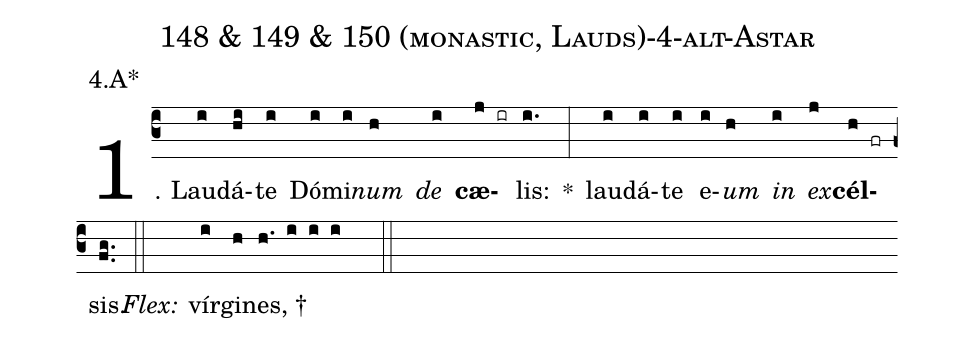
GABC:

name: 148 & 149 & 150 (monastic, Lauds)-4-alt-Astar;
annotation: 4.A*;
%%
(c3)1. Lau(i)dá(hi)te(i) Dó(i)mi(i)<i>num</i>(h) <i>de</i>(i) <b>cæ</b>(j ir)lis:(i.) *(:) lau(i)dá(i)te(i) e(i)<i>um</i>(h) <i>in</i>(i) <i>ex</i>(j)<b>cél</b>(h fr)sis.(fg..) (::)
<i>Flex:</i>()  vír(i)gi(h)nes, †(h. i i i  ::)
